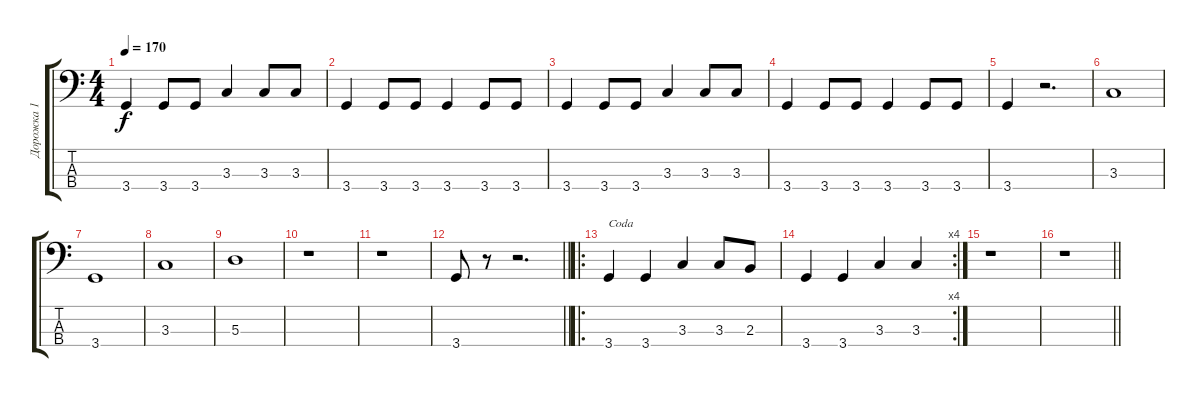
\track ("Дорожка 1" "Дорожка 1") {instrument slapbass1}
\staff {score tabs}
\tuning (G2 D2 A1 E1) {hide}
\ts (4 4)
\tempo 170
\clef f4
\ks c
3.4.4{dy f} 3.4.8 3.4.8 3.3.4 3.3.8 3.3.8 |
3.4.4 3.4.8 3.4.8 3.4.4 3.4.8 3.4.8 |
3.4.4 3.4.8 3.4.8 3.3.4 3.3.8 3.3.8 |
3.4.4 3.4.8 3.4.8 3.4.4 3.4.8 3.4.8 |
3.4.4 r.2{d} |
3.3.1 |
3.4.1 |
3.3.1 |
5.3.1 |
r.1 |
r.1 |
\barLineRight lightlight
3.4.8 r.8 r.2{d} |
\ro
3.4.4{txt "Coda"} 3.4.4 3.3.4 3.3.8 2.3.8 |
\rc 4
3.4.4 3.4.4 3.3.4 3.3.4 |
r.1 |
\barLineRight lightlight
r.1
